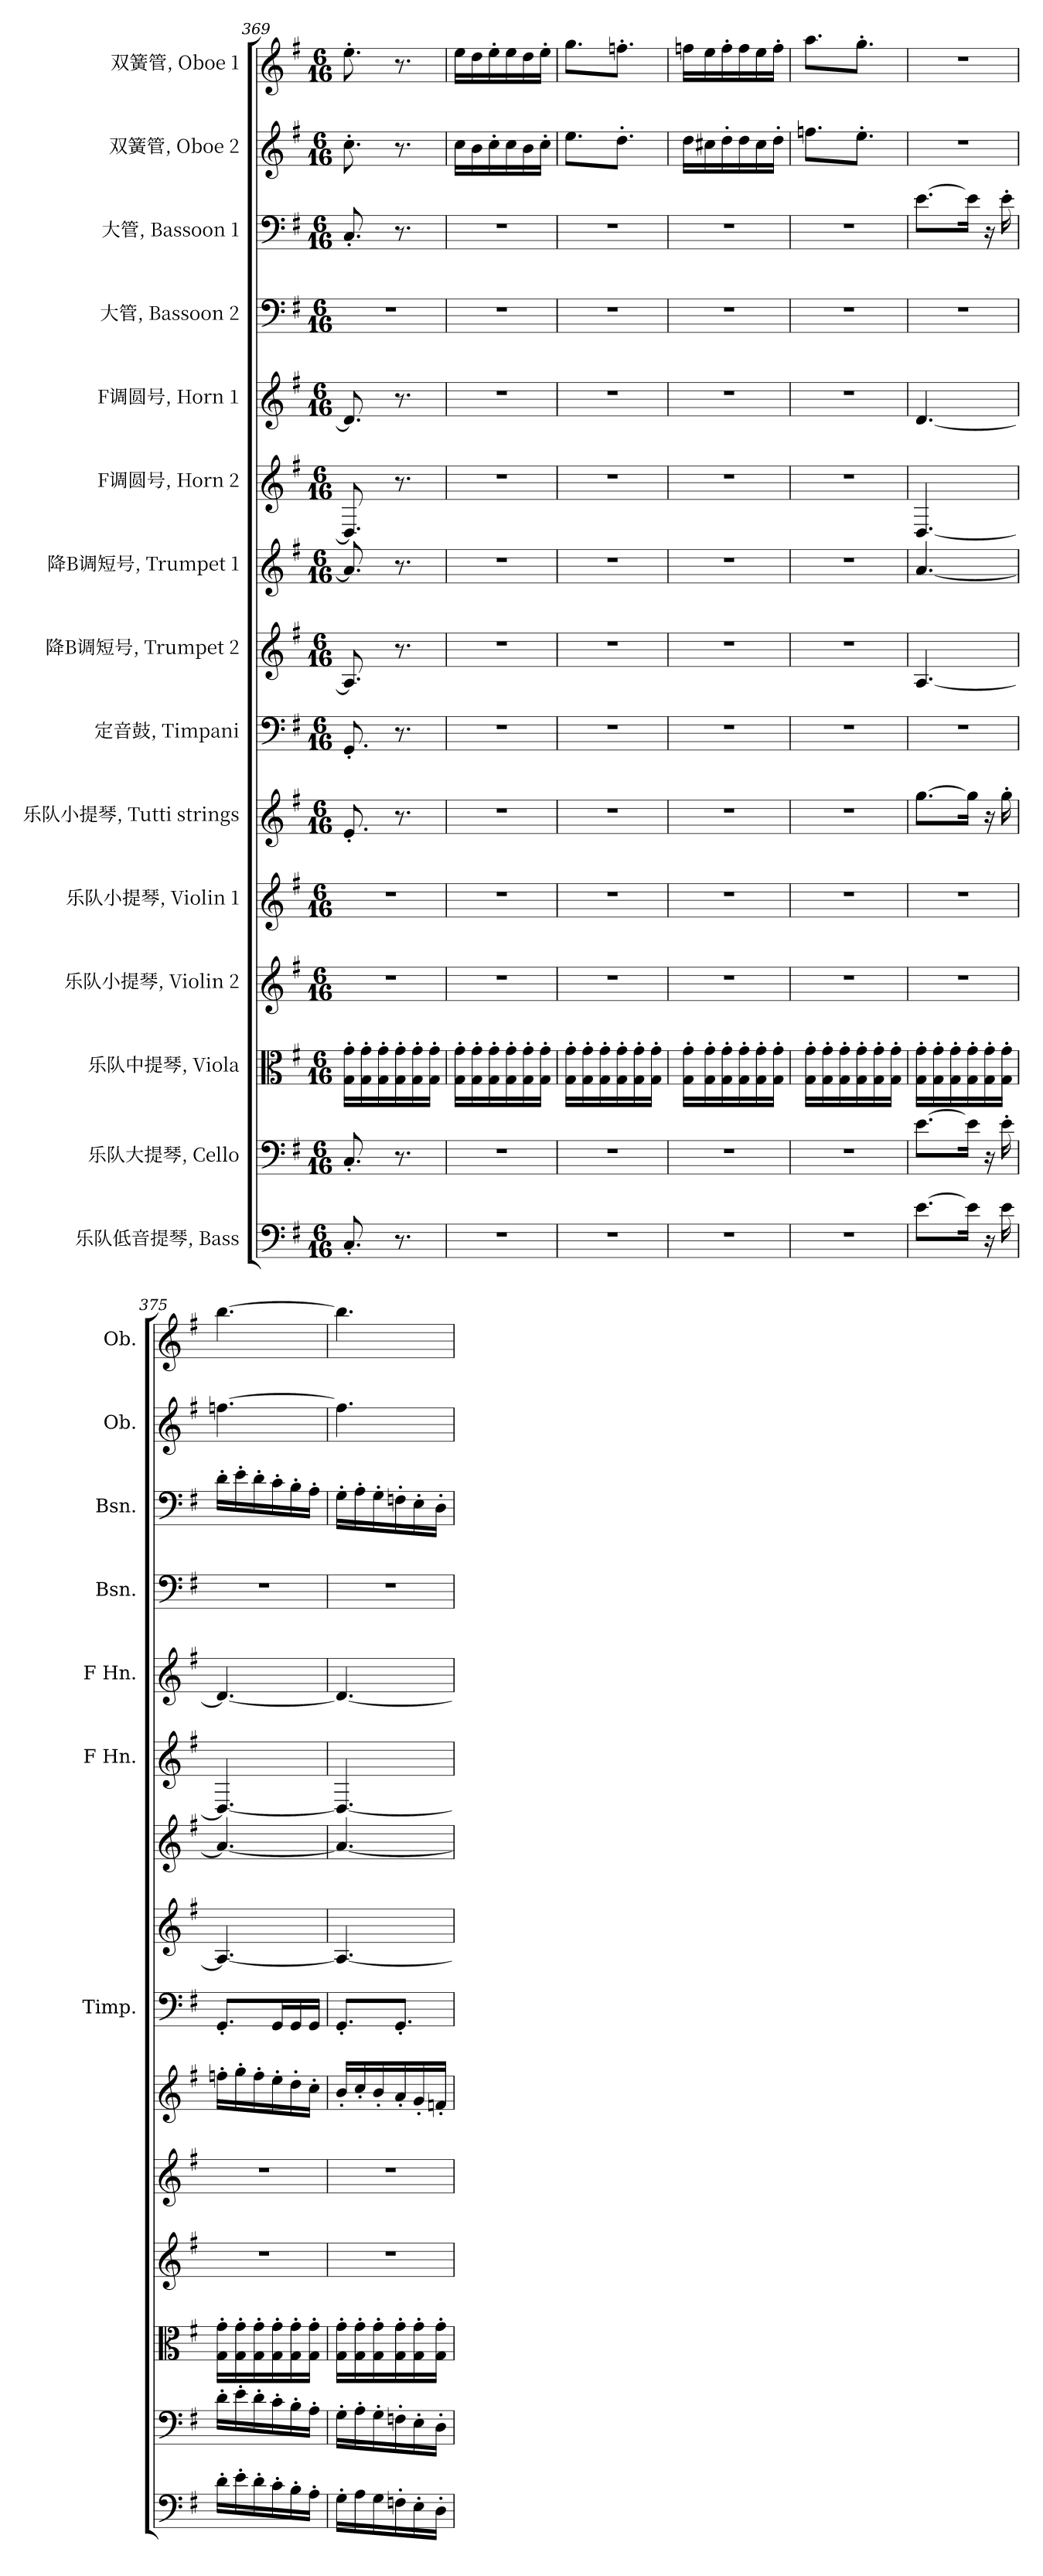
**kern	**kern	**kern	**kern	**kern	**kern	**kern	**kern	**kern	**kern	**kern	**kern	**kern	**kern	**kern
*part15	*part14	*part13	*part12	*part11	*part10	*part9	*part8	*part7	*part6	*part5	*part4	*part3	*part2	*part1
*staff15	*staff14	*staff13	*staff12	*staff11	*staff10	*staff9	*staff8	*staff7	*staff6	*staff5	*staff4	*staff3	*staff2	*staff1
*I"乐队低音提琴, Bass	*I"乐队大提琴, Cello	*I"乐队中提琴, Viola	*I"乐队小提琴, Violin 2	*I"乐队小提琴, Violin 1	*I"乐队小提琴, Tutti strings	*I"定音鼓, Timpani	*I"降B调短号, Trumpet 2	*I"降B调短号, Trumpet 1	*I"F调圆号, Horn 2	*I"F调圆号, Horn 1	*I"大管, Bassoon 2	*I"大管, Bassoon 1	*I"双簧管, Oboe 2	*I"双簧管, Oboe 1
*	*	*	*	*	*	*I'Timp.	*	*	*I'F Hn.	*I'F Hn.	*I'Bsn.	*I'Bsn.	*I'Ob.	*I'Ob.
*clefF4	*clefF4	*clefC3	*clefG2	*clefG2	*clefG2	*clefF4	*clefG2	*clefG2	*clefG2	*clefG2	*clefF4	*clefF4	*clefG2	*clefG2
*ITrd7c12	*	*	*	*	*	*	*ITrd1c2	*ITrd1c2	*ITrd4c7	*ITrd4c7	*	*	*	*
*k[f#]	*k[f#]	*k[f#]	*k[f#]	*k[f#]	*k[f#]	*k[f#]	*k[b-]	*k[b-]	*k[]	*k[]	*k[f#]	*k[f#]	*k[f#]	*k[f#]
*M6/16	*M6/16	*M6/16	*M6/16	*M6/16	*M6/16	*M6/16	*M6/16	*M6/16	*M6/16	*M6/16	*M6/16	*M6/16	*M6/16	*M6/16
*MM124	*MM124	*MM124	*MM124	*MM124	*MM124	*MM124	*MM124	*MM124	*MM124	*MM124	*MM124	*MM124	*MM124	*MM124
=369	=369	=369	=369	=369	=369	=369	=369	=369	=369	=369	=369	=369	=369	=369
8.CC'/	8.C'/	16G\' 16g\'LL	4.r	4.r	8.e'/	8.GG'/	8.G/]	8.g/]	8.GG/]	8.G/]	4.r	8.C'/	8.cc'\	8.ee'\
.	.	16G\' 16g\'	.	.	.	.	.	.	.	.	.	.	.	.
.	.	16G\' 16g\'	.	.	.	.	.	.	.	.	.	.	.	.
8.r	8.r	16G\' 16g\'	.	.	8.r	8.r	8.r	8.r	8.r	8.r	.	8.r	8.r	8.r
.	.	16G\' 16g\'	.	.	.	.	.	.	.	.	.	.	.	.
.	.	16G\' 16g\'JJ	.	.	.	.	.	.	.	.	.	.	.	.
=370	=370	=370	=370	=370	=370	=370	=370	=370	=370	=370	=370	=370	=370	=370
4.r	4.r	16G\' 16g\'LL	4.r	4.r	4.r	4.r	4.r	4.r	4.r	4.r	4.r	4.r	16cc\LL	16ee\LL
.	.	16G\' 16g\'	.	.	.	.	.	.	.	.	.	.	16b\	16dd\
.	.	16G\' 16g\'	.	.	.	.	.	.	.	.	.	.	16cc'\	16ee'\
.	.	16G\' 16g\'	.	.	.	.	.	.	.	.	.	.	16cc\	16ee\
.	.	16G\' 16g\'	.	.	.	.	.	.	.	.	.	.	16b\	16dd\
*	*	*	*	*	*	*	*	*	*	*	*	*	*	*MM118
.	.	16G\' 16g\'JJ	.	.	.	.	.	.	.	.	.	.	16cc'\JJ	16ee'\JJ
!!LO:PB:g=z
=371	=371	=371	=371	=371	=371	=371	=371	=371	=371	=371	=371	=371	=371	=371
*	*	*	*	*	*	*	*	*	*	*	*	*	*	*MM129
4.r	4.r	16G\' 16g\'LL	4.r	4.r	4.r	4.r	4.r	4.r	4.r	4.r	4.r	4.r	8.ee\L	8.gg\L
.	.	16G\' 16g\'	.	.	.	.	.	.	.	.	.	.	.	.
.	.	16G\' 16g\'	.	.	.	.	.	.	.	.	.	.	.	.
.	.	16G\' 16g\'	.	.	.	.	.	.	.	.	.	.	8.dd'\J	8.ffn'\J
.	.	16G\' 16g\'	.	.	.	.	.	.	.	.	.	.	.	.
.	.	16G\' 16g\'JJ	.	.	.	.	.	.	.	.	.	.	.	.
=372	=372	=372	=372	=372	=372	=372	=372	=372	=372	=372	=372	=372	=372	=372
4.r	4.r	16G\' 16g\'LL	4.r	4.r	4.r	4.r	4.r	4.r	4.r	4.r	4.r	4.r	16dd\LL	16ffn\LL
.	.	16G\' 16g\'	.	.	.	.	.	.	.	.	.	.	16cc#X\	16ee\
.	.	16G\' 16g\'	.	.	.	.	.	.	.	.	.	.	16dd'\	16ff'\
.	.	16G\' 16g\'	.	.	.	.	.	.	.	.	.	.	16dd\	16ff\
.	.	16G\' 16g\'	.	.	.	.	.	.	.	.	.	.	16cc#\	16ee\
*	*	*	*	*	*	*	*	*	*	*	*	*	*	*MM117
.	.	16G\' 16g\'JJ	.	.	.	.	.	.	.	.	.	.	16dd'\JJ	16ff'\JJ
=373	=373	=373	=373	=373	=373	=373	=373	=373	=373	=373	=373	=373	=373	=373
*	*	*	*	*	*	*	*	*	*	*	*	*	*	*MM128
4.r	4.r	16G\' 16g\'LL	4.r	4.r	4.r	4.r	4.r	4.r	4.r	4.r	4.r	4.r	8.ffn\L	8.aa\L
.	.	16G\' 16g\'	.	.	.	.	.	.	.	.	.	.	.	.
.	.	16G\' 16g\'	.	.	.	.	.	.	.	.	.	.	.	.
.	.	16G\' 16g\'	.	.	.	.	.	.	.	.	.	.	8.ee'\J	8.gg'\J
.	.	16G\' 16g\'	.	.	.	.	.	.	.	.	.	.	.	.
.	.	16G\' 16g\'JJ	.	.	.	.	.	.	.	.	.	.	.	.
=374	=374	=374	=374	=374	=374	=374	=374	=374	=374	=374	=374	=374	=374	=374
*	*	*	*	*	*	*	*	*	*	*	*	*	*	*MM127
[8.E\L	[8.e\L	16G\' 16g\'LL	4.r	4.r	[8.gg\L	4.r	[4.G/	[4.g/	[4.GG/	[4.G/	4.r	[8.e\L	4.r	4.r
.	.	16G\' 16g\'	.	.	.	.	.	.	.	.	.	.	.	.
.	.	16G\' 16g\'	.	.	.	.	.	.	.	.	.	.	.	.
16E\Jk]	16e\Jk]	16G\' 16g\'	.	.	16gg\Jk]	.	.	.	.	.	.	16e\Jk]	.	.
16r	16r	16G\' 16g\'	.	.	16r	.	.	.	.	.	.	16r	.	.
16E\	16e'\	16G\' 16g\'JJ	.	.	16gg'\	.	.	.	.	.	.	16e'\	.	.
=375	=375	=375	=375	=375	=375	=375	=375	=375	=375	=375	=375	=375	=375	=375
*	*	*	*	*	*	*	*	*	*	*	*	*	*	*MM129
16D'\LL	16d'\LL	16G\' 16g\'LL	4.r	4.r	16ffn'\LL	8.GG'/L	4.G/_	4.g/_	4.GG/_	4.G/_	4.r	16d'\LL	[4.ffn\	[4.bb\
16E'\	16e'\	16G\' 16g\'	.	.	16gg'\	.	.	.	.	.	.	16e'\	.	.
16D'\	16d'\	16G\' 16g\'	.	.	16ff'\	.	.	.	.	.	.	16d'\	.	.
16C'\	16c'\	16G\' 16g\'	.	.	16ee'\	16GG/L	.	.	.	.	.	16c'\	.	.
16BB'\	16B'\	16G\' 16g\'	.	.	16dd'\	16GG/	.	.	.	.	.	16B'\	.	.
16AA'\JJ	16A'\JJ	16G\' 16g\'JJ	.	.	16cc'\JJ	16GG/JJ	.	.	.	.	.	16A'\JJ	.	.
!!LO:PB:g=z
=376	=376	=376	=376	=376	=376	=376	=376	=376	=376	=376	=376	=376	=376	=376
16GG'\LL	16G'\LL	16G\' 16g\'LL	4.r	4.r	16b'/LL	8.GG'/L	4.G/_	4.g/_	4.GG/_	4.G/_	4.r	16G'\LL	4.ff\]	4.bb\]
16AA\	16A'\	16G\' 16g\'	.	.	16cc'/	.	.	.	.	.	.	16A'\	.	.
16GG\	16G'\	16G\' 16g\'	.	.	16b'/	.	.	.	.	.	.	16G'\	.	.
16FFn'\	16Fn'\	16G\' 16g\'	.	.	16a'/	8.GG'/J	.	.	.	.	.	16Fn'\	.	.
16EE'\	16E'\	16G\' 16g\'	.	.	16g'/	.	.	.	.	.	.	16E'\	.	.
16DD'\JJ	16D'\JJ	16G\' 16g\'JJ	.	.	16fn'/JJ	.	.	.	.	.	.	16D'\JJ	.	.
=	=	=	=	=	=	=	=	=	=	=	=	=	=	=
*-	*-	*-	*-	*-	*-	*-	*-	*-	*-	*-	*-	*-	*-	*-
